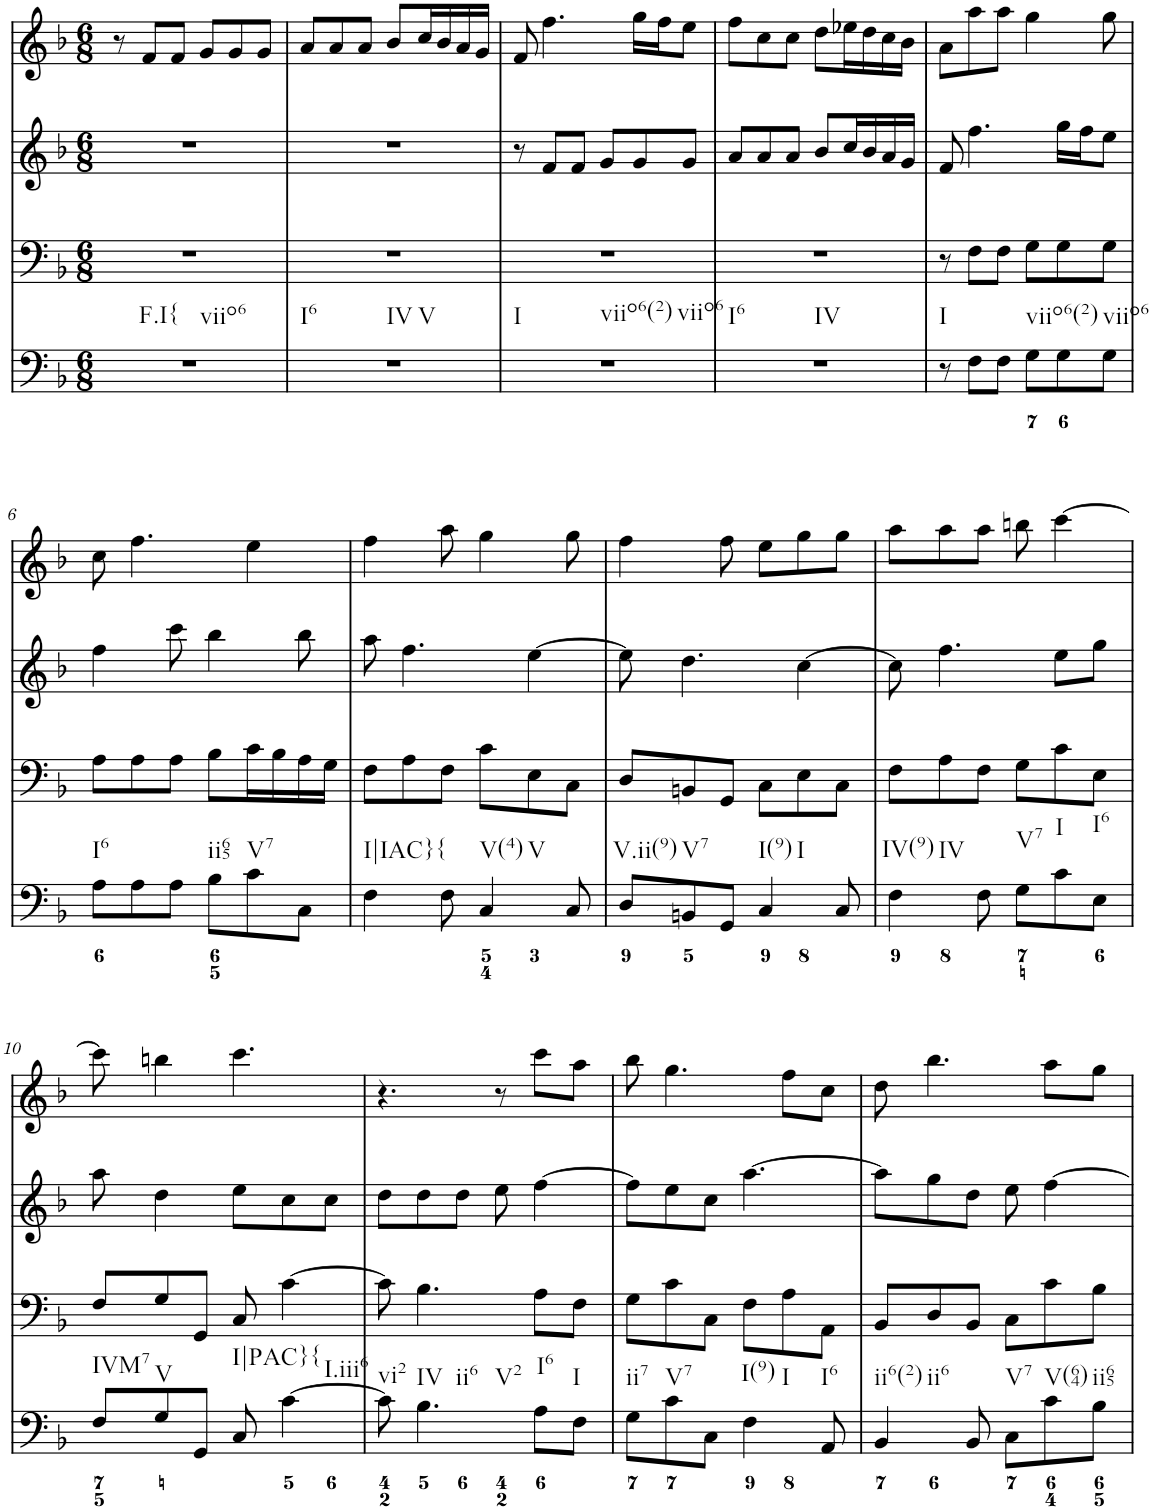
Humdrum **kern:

**kern	**kern	**kern	**kern
*part4	*part3	*part2	*part1
*staff4	*staff3	*staff2	*staff1
*I"Piano	*I"Piano	*I"Piano	*I"Piano
*I'Pno	*I'Pno	*I'Pno	*I'Pno
*clefF4	*clefF4	*clefG2	*clefG2
*k[b-]	*k[b-]	*k[b-]	*k[b-]
*F:	*F:	*F:	*F:
*M6/8	*M6/8	*M6/8	*M6/8
=1	=1	=1	=1
!LO:TX:b:t=F.I{	!	!	!
!LO:TX:b:t=viio6	!	!	!
2.r	2.r	2.r	8r
.	.	.	8f/L
.	.	.	8f/J
.	.	.	8g/L
.	.	.	8g/
.	.	.	8g/J
=2	=2	=2	=2
!LO:TX:b:t=I6	!	!	!
!LO:TX:b:t=IV	!	!	!
!LO:TX:b:t=V	!	!	!
2.r	2.r	2.r	8a/L
.	.	.	8a/
.	.	.	8a/J
.	.	.	8b-/L
.	.	.	16cc/L
.	.	.	16b-/
.	.	.	16a/
.	.	.	16g/JJ
=3	=3	=3	=3
!LO:TX:b:t=I	!	!	!
!LO:TX:b:t=viio6(2)	!	!	!
!LO:TX:b:t=viio6	!	!	!
2.r	2.r	8r	8f/
.	.	8f/L	4.ff\
.	.	8f/J	.
.	.	8g/L	.
.	.	8g/	16gg\LL
.	.	.	16ff\J
.	.	8g/J	8ee\J
=4	=4	=4	=4
!LO:TX:b:t=I6	!	!	!
!LO:TX:b:t=IV	!	!	!
2.r	2.r	8a/L	8ff\L
.	.	8a/	8cc\
.	.	8a/J	8cc\J
.	.	8b-/L	8dd\L
.	.	16cc/L	16ee-X\L
.	.	16b-/	16dd\
.	.	16a/	16cc\
.	.	16g/JJ	16b-\JJ
=5	=5	=5	=5
!LO:TX:b:t=I	!	!	!
8r	8r	8f/	8a\L
8F\L	8F\L	4.ff\	8aa\
8F\J	8F\J	.	8aa\J
!LO:TX:b:t=viio6(2)	!	!	!
8G\L	8G\L	.	4gg\
8G\	8G\	16gg\LL	.
.	.	16ff\J	.
!LO:TX:b:t=viio6	!	!	!
8G\J	8G\J	8ee\J	8gg\
!!LO:LB:g=z
=6	=6	=6	=6
!LO:TX:b:t=I6	!	!	!
8A\L	8A\L	4ff\	8cc\
8A\	8A\	.	4.ff\
8A\J	8A\J	8ccc\	.
!LO:TX:b:t=ii65	!	!	!
8B-\L	8B-\L	4bb-\	.
!LO:TX:b:t=V7	!	!	!
8c\	16c\L	.	4ee\
.	16B-\	.	.
8C\J	16A\	8bb-\	.
.	16G\JJ	.	.
=7	=7	=7	=7
!LO:TX:b:t=I|IAC}{	!	!	!
4F\	8F\L	8aa\	4ff\
.	8A\	4.ff\	.
8F\	8F\J	.	8aa\
!LO:TX:b:t=V(4)	!	!	!
!LO:TX:b:t=V	!	!	!
4C/	8c\L	.	4gg\
.	8E\	[4ee\	.
8C/	8C\J	.	8gg\
=8	=8	=8	=8
!LO:TX:b:t=V.ii(9)	!	!	!
8D/L	8D/L	8ee\]	4ff\
!LO:TX:b:t=V7	!	!	!
8BBn/	8BBn/	4.dd\	.
8GG/J	8GG/J	.	8ff\
!LO:TX:b:t=I(9)	!	!	!
!LO:TX:b:t=I	!	!	!
4C/	8C\L	.	8ee\L
.	8E\	[4cc\	8gg\
8C/	8C\J	.	8gg\J
=9	=9	=9	=9
!LO:TX:b:t=IV(9)	!	!	!
!LO:TX:b:t=IV	!	!	!
4F\	8F\L	8cc\]	8aa\L
.	8A\	4.ff\	8aa\
8F\	8F\J	.	8aa\J
!LO:TX:b:t=V7	!	!	!
8G\L	8G\L	.	8bbn\
!LO:TX:b:t=I	!	!	!
8c\	8c\	8ee\L	[4ccc\
!LO:TX:b:t=I6	!	!	!
8E\J	8E\J	8gg\J	.
!!LO:LB:g=z
=10	=10	=10	=10
!LO:TX:b:t=IVM7	!	!	!
8F/L	8F/L	8aa\	8ccc\]
!LO:TX:b:t=V	!	!	!
8G/	8G/	4dd\	4bbn\
8GG/J	8GG/J	.	.
!LO:TX:b:t=I|PAC}{	!	!	!
8C/	8C/	8ee\L	4.ccc\
!LO:TX:b:t=I.iii6	!	!	!
[4c\	[4c\	8cc\	.
.	.	8cc\J	.
=11	=11	=11	=11
!LO:TX:b:t=vi2	!	!	!
8c\]	8c\]	8dd\L	4.r
!LO:TX:b:t=IV	!	!	!
!LO:TX:b:t=ii6	!	!	!
!LO:TX:b:t=V2	!	!	!
4.B-\	4.B-\	8dd\	.
.	.	8dd\J	.
.	.	8ee\	8r
!LO:TX:b:t=I6	!	!	!
8A\L	8A\L	[4ff\	8ccc\L
!LO:TX:b:t=I	!	!	!
8F\J	8F\J	.	8aa\J
=12	=12	=12	=12
!LO:TX:b:t=ii7	!	!	!
8G\L	8G\L	8ff\L]	8bb-\
!LO:TX:b:t=V7	!	!	!
8c\	8c\	8ee\	4.gg\
8C\J	8C\J	8cc\J	.
!LO:TX:b:t=I(9)	!	!	!
!LO:TX:b:t=I	!	!	!
4F\	8F\L	[4.aa\	.
.	8A\	.	8ff\L
!LO:TX:b:t=I6	!	!	!
8AA/	8AA\J	.	8cc\J
=13	=13	=13	=13
!LO:TX:b:t=ii6(2)	!	!	!
!LO:TX:b:t=ii6	!	!	!
4BB-/	8BB-/L	8aa\L]	8dd\
.	8D/	8gg\	4.bb-\
8BB-/	8BB-/J	8dd\J	.
!LO:TX:b:t=V7	!	!	!
8C\L	8C\L	8ee\	.
!LO:TX:b:t=V(64)	!	!	!
8c\	8c\	[4ff\	8aa\L
!LO:TX:b:t=ii65	!	!	!
8B-\J	8B-\J	.	8gg\J
=	=	=	=
*-	*-	*-	*-
